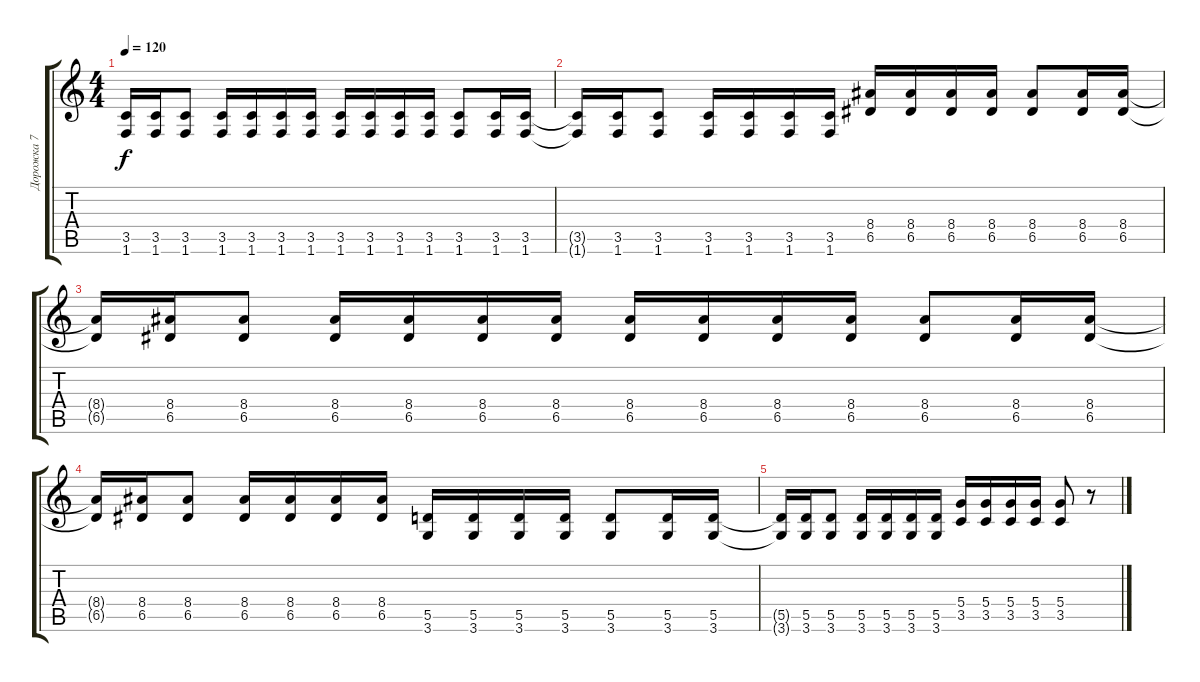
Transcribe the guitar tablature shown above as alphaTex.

\track ("Дорожка 7" "Дорожка 7") {instrument distortionguitar}
\staff {score tabs}
\tuning (E4 B3 G3 D3 A2 E2) {hide}
\ts (4 4)
\tempo 120
\clef g2
\ks c
(3.5{t} 1.6{t}).16{dy f} (3.5 1.6).16 (3.5 1.6).8 (3.5 1.6).16 (3.5 1.6).16 (3.5 1.6).16 (3.5 1.6).16 (3.5 1.6).16 (3.5 1.6).16 (3.5 1.6).16 (3.5 1.6).16 (3.5 1.6).8 (3.5 1.6).16 (3.5 1.6).16 |
(3.5{t} 1.6{t}).16 (3.5 1.6).16 (3.5 1.6).8 (3.5 1.6).16 (3.5 1.6).16 (3.5 1.6).16 (3.5 1.6).16 (8.4 6.5).16 (8.4 6.5).16 (8.4 6.5).16 (8.4 6.5).16 (8.4 6.5).8 (8.4 6.5).16 (8.4 6.5).16 |
(8.4{t} 6.5{t}).16 (8.4 6.5).16 (8.4 6.5).8 (8.4 6.5).16 (8.4 6.5).16 (8.4 6.5).16 (8.4 6.5).16 (8.4 6.5).16 (8.4 6.5).16 (8.4 6.5).16 (8.4 6.5).16 (8.4 6.5).8 (8.4 6.5).16 (8.4 6.5).16 |
(8.4{t} 6.5{t}).16 (8.4 6.5).16 (8.4 6.5).8 (8.4 6.5).16 (8.4 6.5).16 (8.4 6.5).16 (8.4 6.5).16 (5.5 3.6).16 (5.5 3.6).16 (5.5 3.6).16 (5.5 3.6).16 (5.5 3.6).8 (5.5 3.6).16 (5.5 3.6).16 |
(5.5{t} 3.6{t}).16 (5.5 3.6).16 (5.5 3.6).8 (5.5 3.6).16 (5.5 3.6).16 (5.5 3.6).16 (5.5 3.6).16 (5.4 3.5).16 (5.4 3.5).16 (5.4 3.5).16 (5.4 3.5).16 (5.4 3.5).8 r.8
